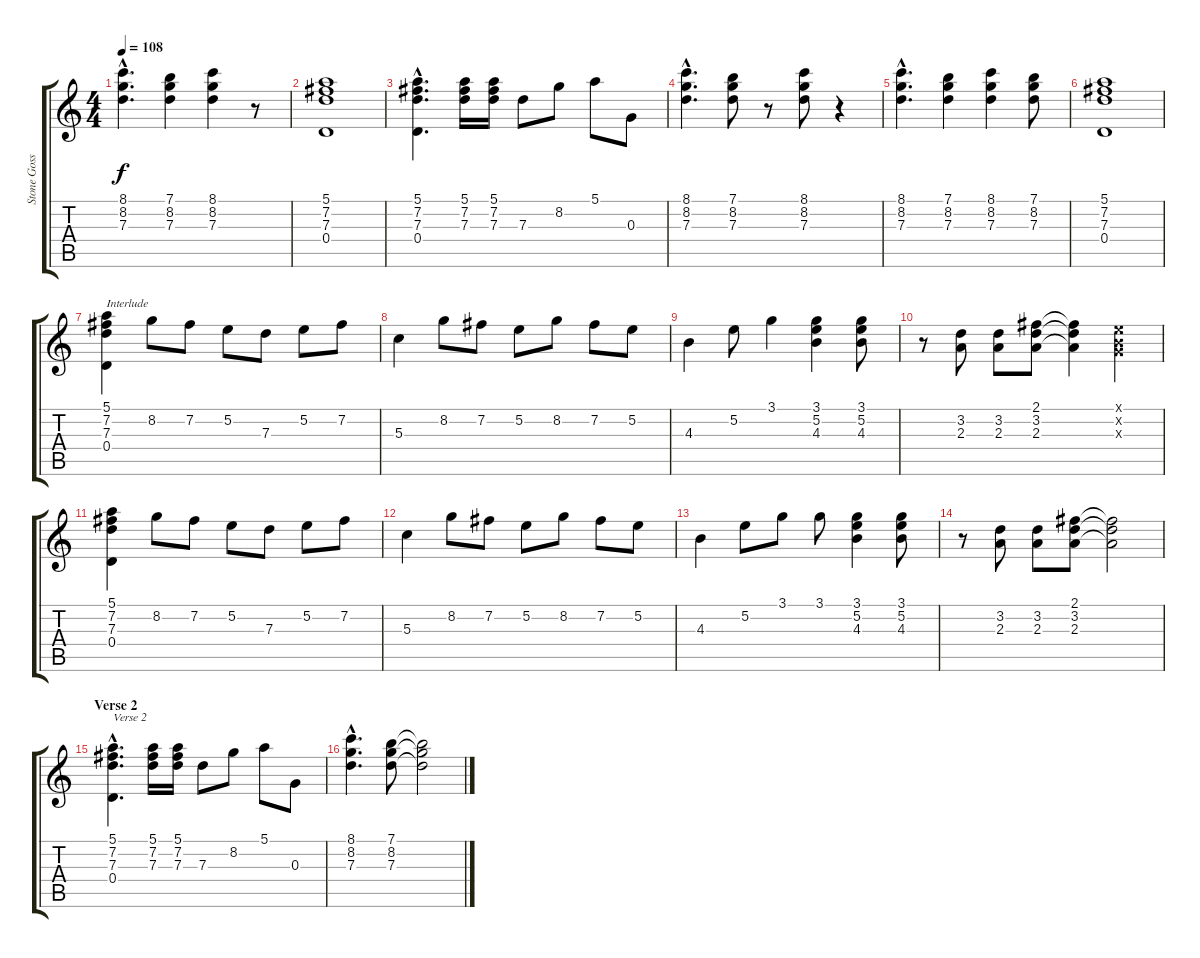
\track ("Stone Gossard" "Stone Goss") {instrument overdrivenguitar}
\staff {score tabs}
\tuning (E4 B3 G3 D3 A2 E2) {hide}
\ts (4 4)
\tempo 108
\clef g2
\ks c
(8.1{hac} 8.2{hac} 7.3{hac}).4{d dy f instrument electricguitarclean} (7.1 8.2 7.3).4{instrument electricguitarclean} (8.1 8.2 7.3).4{instrument electricguitarclean} r.8 |
(5.1 7.2 7.3 0.4).1{instrument electricguitarclean} |
(5.1{hac} 7.2{hac} 7.3{hac} 0.4{hac}).4{d instrument electricguitarclean} (5.1 7.2 7.3).16{instrument electricguitarclean} (5.1 7.2 7.3).16{instrument electricguitarclean} 7.3.8{instrument electricguitarclean} 8.2.8{instrument electricguitarclean} 5.1.8{instrument electricguitarclean} 0.3.8{instrument electricguitarclean} |
(8.1{hac} 8.2{hac} 7.3{hac}).4{d instrument electricguitarclean} (7.1 8.2 7.3).8{instrument electricguitarclean} r.8{instrument electricguitarclean} (8.1 8.2 7.3).8{instrument electricguitarclean} r.4{instrument electricguitarclean} |
(8.1{hac} 8.2{hac} 7.3{hac}).4{d instrument electricguitarclean} (7.1 8.2 7.3).4{instrument electricguitarclean} (8.1 8.2 7.3).4{instrument electricguitarclean} (7.1 8.2 7.3).8{instrument electricguitarclean} |
(5.1 7.2 7.3 0.4).1{instrument electricguitarclean} |
\section ("" "")
(5.1 7.2 7.3 0.4).4{txt "Interlude" instrument electricguitarclean} 8.2.8{instrument electricguitarclean} 7.2.8{instrument electricguitarclean} 5.2.8{instrument electricguitarclean} 7.3.8{instrument electricguitarclean} 5.2.8{instrument electricguitarclean} 7.2.8{instrument electricguitarclean} |
5.3.4{instrument electricguitarclean} 8.2.8{instrument electricguitarclean} 7.2.8{instrument electricguitarclean} 5.2.8{instrument electricguitarclean} 8.2.8{instrument electricguitarclean} 7.2.8{instrument electricguitarclean} 5.2.8{instrument electricguitarclean} |
4.3.4{instrument electricguitarclean} 5.2.8{instrument electricguitarclean} 3.1.4{instrument electricguitarclean} (3.1 5.2 4.3).4{instrument electricguitarclean} (3.1 5.2 4.3).8{instrument electricguitarclean} |
r.8{instrument electricguitarclean} (3.2 2.3).8{instrument electricguitarclean} (3.2 2.3).8{instrument electricguitarclean} (2.1 3.2 2.3).8{instrument electricguitarclean} (2.1{t} 3.2{t} 2.3{t}).4{instrument electricguitarclean} (0.1{x} 0.2{x} 0.3{x}).4{instrument electricguitarclean} |
(5.1 7.2 7.3 0.4).4{instrument electricguitarclean} 8.2.8{instrument electricguitarclean} 7.2.8{instrument electricguitarclean} 5.2.8{instrument electricguitarclean} 7.3.8{instrument electricguitarclean} 5.2.8{instrument electricguitarclean} 7.2.8{instrument electricguitarclean} |
5.3.4{instrument electricguitarclean} 8.2.8{instrument electricguitarclean} 7.2.8{instrument electricguitarclean} 5.2.8{instrument electricguitarclean} 8.2.8{instrument electricguitarclean} 7.2.8{instrument electricguitarclean} 5.2.8{instrument electricguitarclean} |
4.3.4{instrument electricguitarclean} 5.2.8{instrument electricguitarclean} 3.1.8{instrument electricguitarclean} 3.1.8{instrument electricguitarclean} (3.1 5.2 4.3).4{instrument electricguitarclean} (3.1 5.2 4.3).8{instrument electricguitarclean} |
r.8{instrument electricguitarclean} (3.2 2.3).8{instrument electricguitarclean} (3.2 2.3).8{instrument electricguitarclean} (2.1 3.2 2.3).8{instrument electricguitarclean} (2.1{t} 3.2{t} 2.3{t}).2{instrument electricguitarclean} |
\section ("" "Verse 2")
(5.1{hac} 7.2{hac} 7.3{hac} 0.4{hac}).4{d txt "Verse 2" instrument electricguitarclean} (5.1 7.2 7.3).16{instrument electricguitarclean} (5.1 7.2 7.3).16{instrument electricguitarclean} 7.3.8{instrument electricguitarclean} 8.2.8{instrument electricguitarclean} 5.1.8{instrument electricguitarclean} 0.3.8{instrument electricguitarclean} |
(8.1{hac} 8.2{hac} 7.3{hac}).4{d instrument electricguitarclean} (7.1 8.2 7.3).8{instrument electricguitarclean} (7.1{t} 8.2{t} 7.3{t}).2{instrument electricguitarclean}
